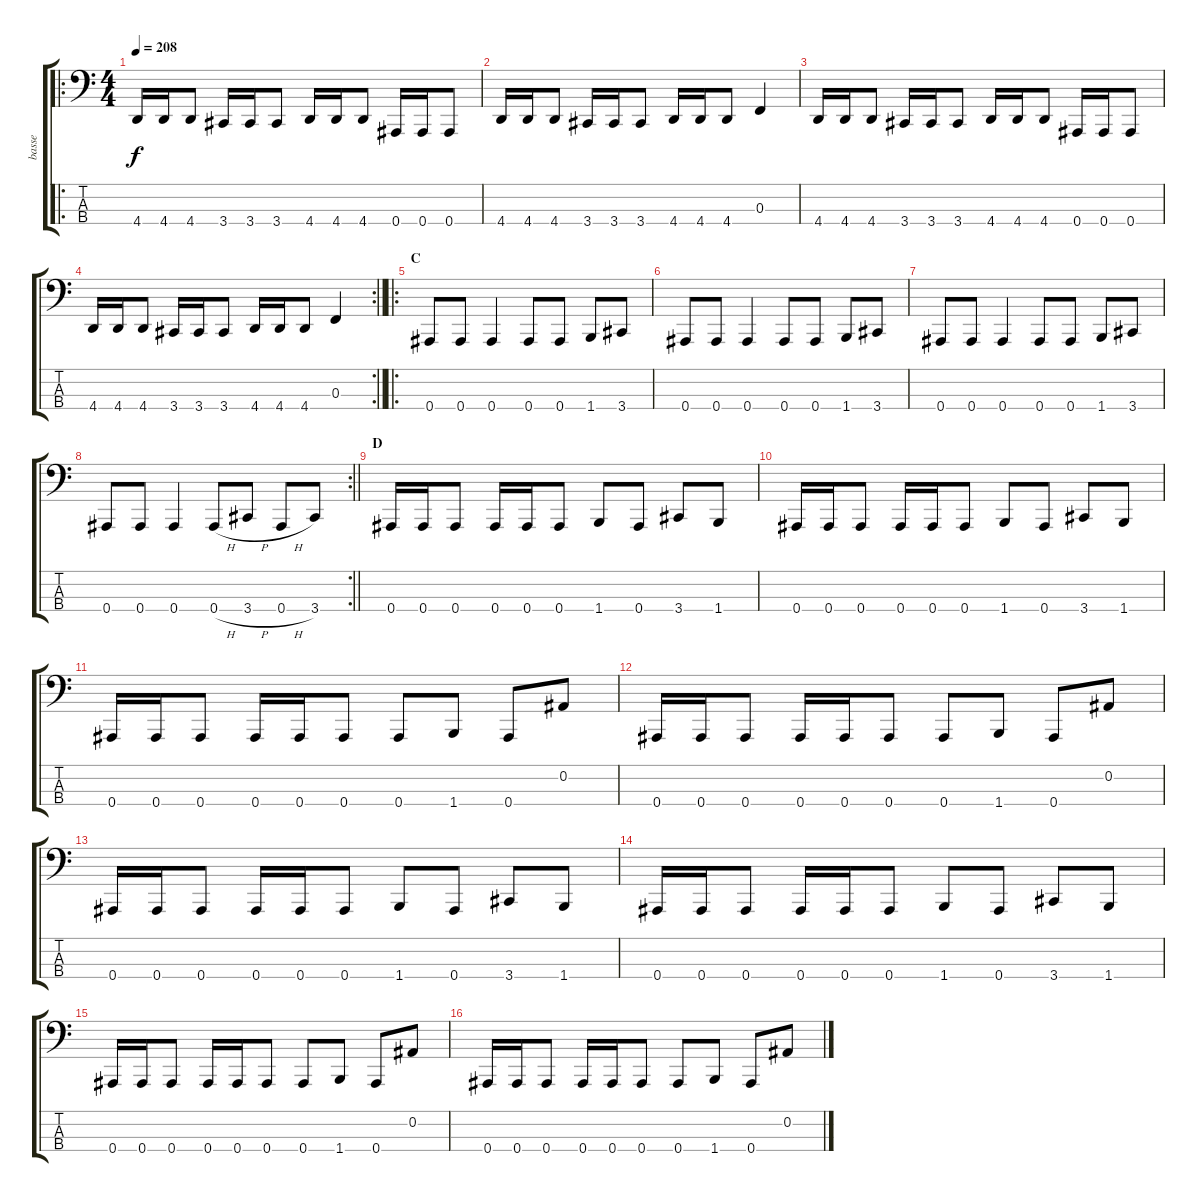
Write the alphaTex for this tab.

\track ("basse" "basse") {instrument electricbassfinger}
\staff {score tabs}
\tuning (Eb2 Bb1 F1 Bb0) {hide}
\ro
\ts (4 4)
\tempo 208
\clef f4
\ks c
4.4.16{dy f} 4.4.16 4.4.8 3.4.16 3.4.16 3.4.8 4.4.16 4.4.16 4.4.8 0.4.16 0.4.16 0.4.8 |
4.4.16 4.4.16 4.4.8 3.4.16 3.4.16 3.4.8 4.4.16 4.4.16 4.4.8 0.3.4 |
4.4.16 4.4.16 4.4.8 3.4.16 3.4.16 3.4.8 4.4.16 4.4.16 4.4.8 0.4.16 0.4.16 0.4.8 |
\rc 2
\barLineRight lightlight
4.4.16 4.4.16 4.4.8 3.4.16 3.4.16 3.4.8 4.4.16 4.4.16 4.4.8 0.3.4 |
\ro
\section ("" "C")
0.4.8 0.4.8 0.4.4 0.4.8 0.4.8 1.4.8 3.4.8 |
0.4.8 0.4.8 0.4.4 0.4.8 0.4.8 1.4.8 3.4.8 |
0.4.8 0.4.8 0.4.4 0.4.8 0.4.8 1.4.8 3.4.8 |
\rc 2
\barLineRight lightlight
0.4.8 0.4.8 0.4.4 0.4{h}.8 3.4{h}.8 0.4{h}.8 3.4.8 |
\section ("" "D")
0.4.16 0.4.16 0.4.8 0.4.16 0.4.16 0.4.8 1.4.8 0.4.8 3.4.8 1.4.8 |
0.4.16 0.4.16 0.4.8 0.4.16 0.4.16 0.4.8 1.4.8 0.4.8 3.4.8 1.4.8 |
0.4.16 0.4.16 0.4.8 0.4.16 0.4.16 0.4.8 0.4.8 1.4.8 0.4.8 0.2.8 |
0.4.16 0.4.16 0.4.8 0.4.16 0.4.16 0.4.8 0.4.8 1.4.8 0.4.8 0.2.8 |
0.4.16 0.4.16 0.4.8 0.4.16 0.4.16 0.4.8 1.4.8 0.4.8 3.4.8 1.4.8 |
0.4.16 0.4.16 0.4.8 0.4.16 0.4.16 0.4.8 1.4.8 0.4.8 3.4.8 1.4.8 |
0.4.16 0.4.16 0.4.8 0.4.16 0.4.16 0.4.8 0.4.8 1.4.8 0.4.8 0.2.8 |
0.4.16 0.4.16 0.4.8 0.4.16 0.4.16 0.4.8 0.4.8 1.4.8 0.4.8 0.2.8
